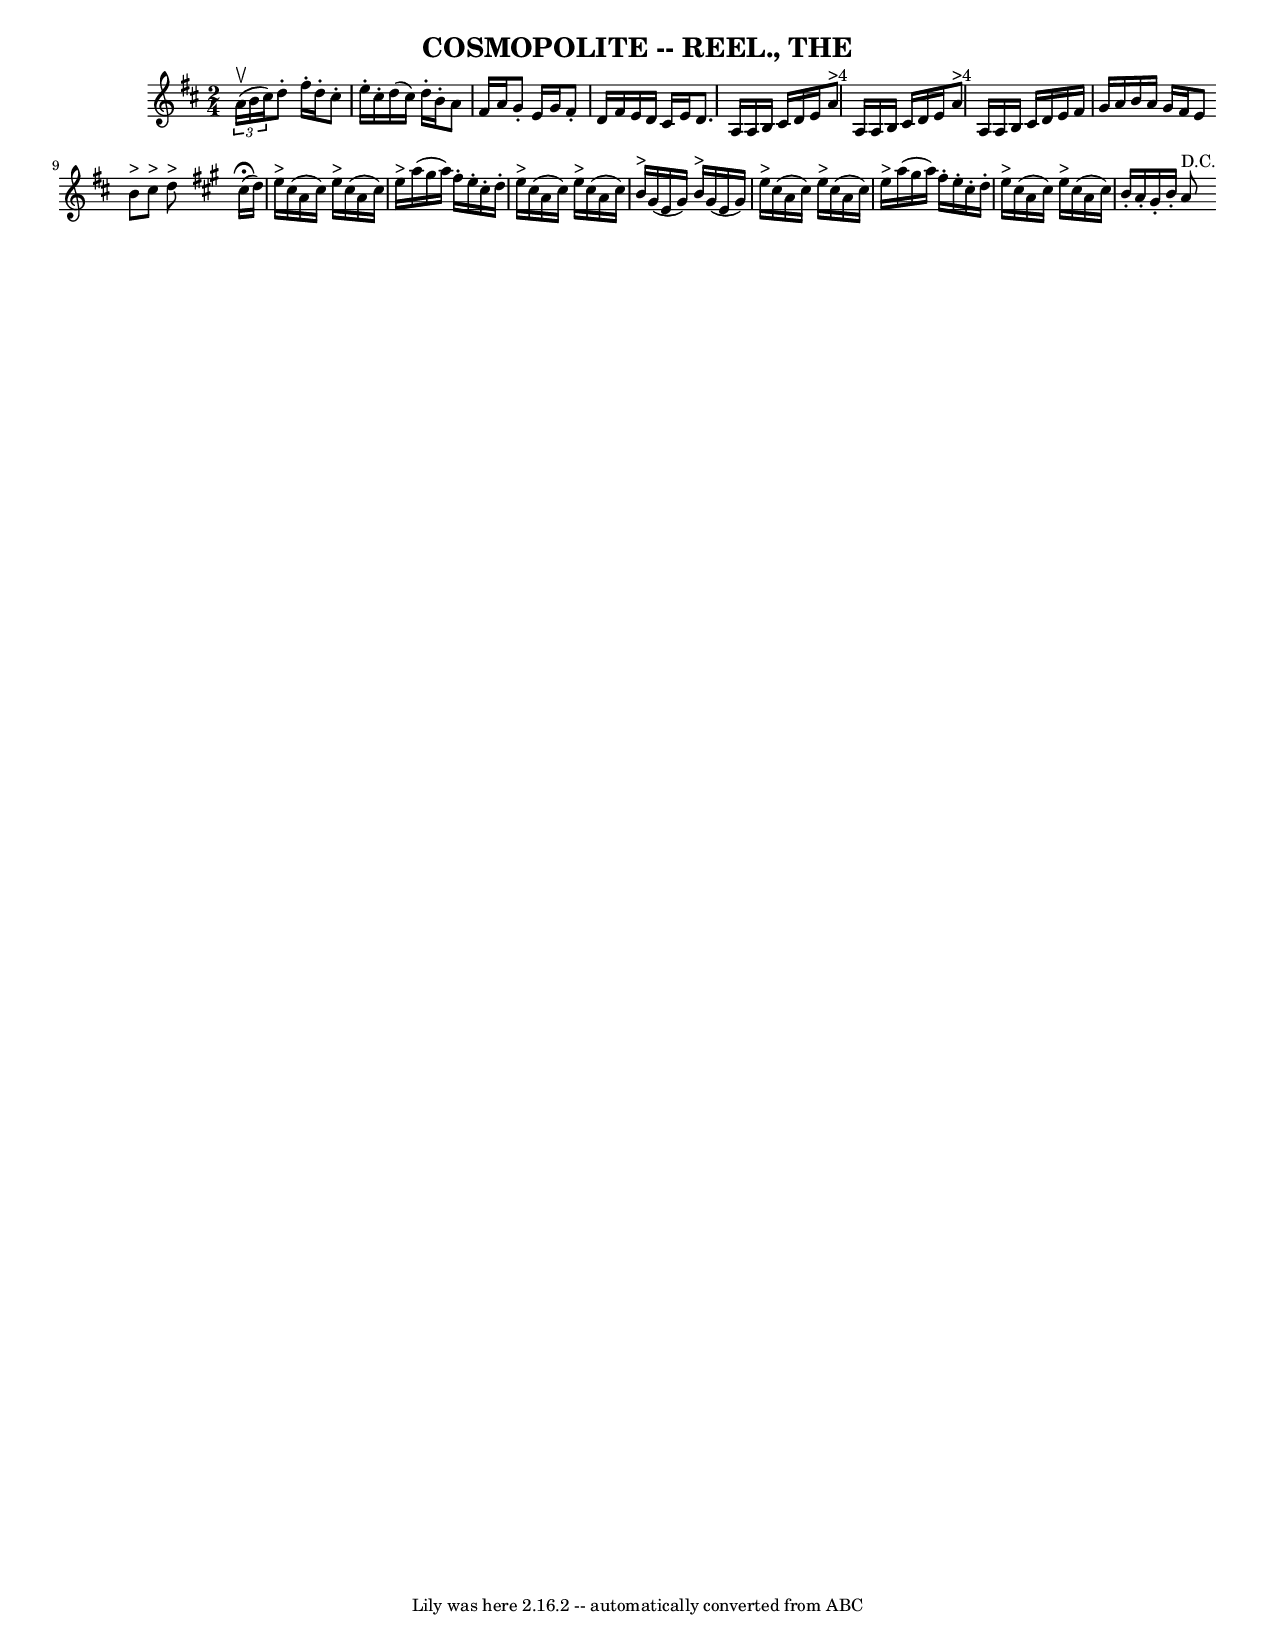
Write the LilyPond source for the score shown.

\version "2.16.2"
\include "Mammoth.ily"
\header {
  crossRefNumber = "8"
  footnotes = ""
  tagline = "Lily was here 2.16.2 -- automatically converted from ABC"
  title = "COSMOPOLITE -- REEL., THE"

}
voicedefault =  {


  \time 2/4
  \key d \major

  \times 2/3 { a'16^\upbow(b'16 cs''16) }    |
  d''8-. fs''16-. d''16-. cs''8-. e''16-. cs''16-.  |
  d''16 (cs''16) d''16-. b'16-. a'8 fs'16 a'16   |
  g'8-. e'16 g'16 fs'8-. d'16 fs'16  |
  e'16 d'16 cs'16 e'16 d'8. a16   |
  a16 b16 cs'16 d'16 e'16 a'8^">4" a16   |
  a16 b16 cs'16 d'16 e'16 a'8^">4" a16   |
  a16 b16 cs'16 d'16 e'16 fs'16 g'16 a'16   |
  b'16 a'16 g'16 fs'16 e'8 \bar ":|" b'8^">" cs''8^">" d''8^">" \bar "| |"
  \key a \major \bar "|:" cs''16^\fermata(d''16)   |
  e''16^">" cs''16 ( a'16 cs''16) e''16^">" cs''16 (a'16 cs''16)  |
  e''16^">" a''16 (gs''16 a''16) fs''16-. e''16-. cs''16-. d''16-.  |
  e''16^">" cs''16 (a'16 cs''16) e''16^">" cs''16 (a'16 cs''16) |
  b'16^">" gs'16 (e'16 gs'16) b'16^">" gs'16 (e'16 gs'16)  |
  e''16^">" cs''16 (a'16 cs''16) e''16^">" cs''16 (a'16 cs''16)  |
  e''16^">" a''16 (gs''16 a''16) fs''16-. e''16-. cs''16-. d''16-.  |
  e''16^">" cs''16 (a'16 cs''16) e''16^">" cs''16 (a'16 cs''16)  |
  b'16-. a'16-. gs'16-. b'16-. a'8^"D.C." \bar ": |"

}

\score{
  <<

    \context Staff="default"
    {
      \voicedefault

    }

  >>
  \layout {

  }
  \midi {
  }

}
